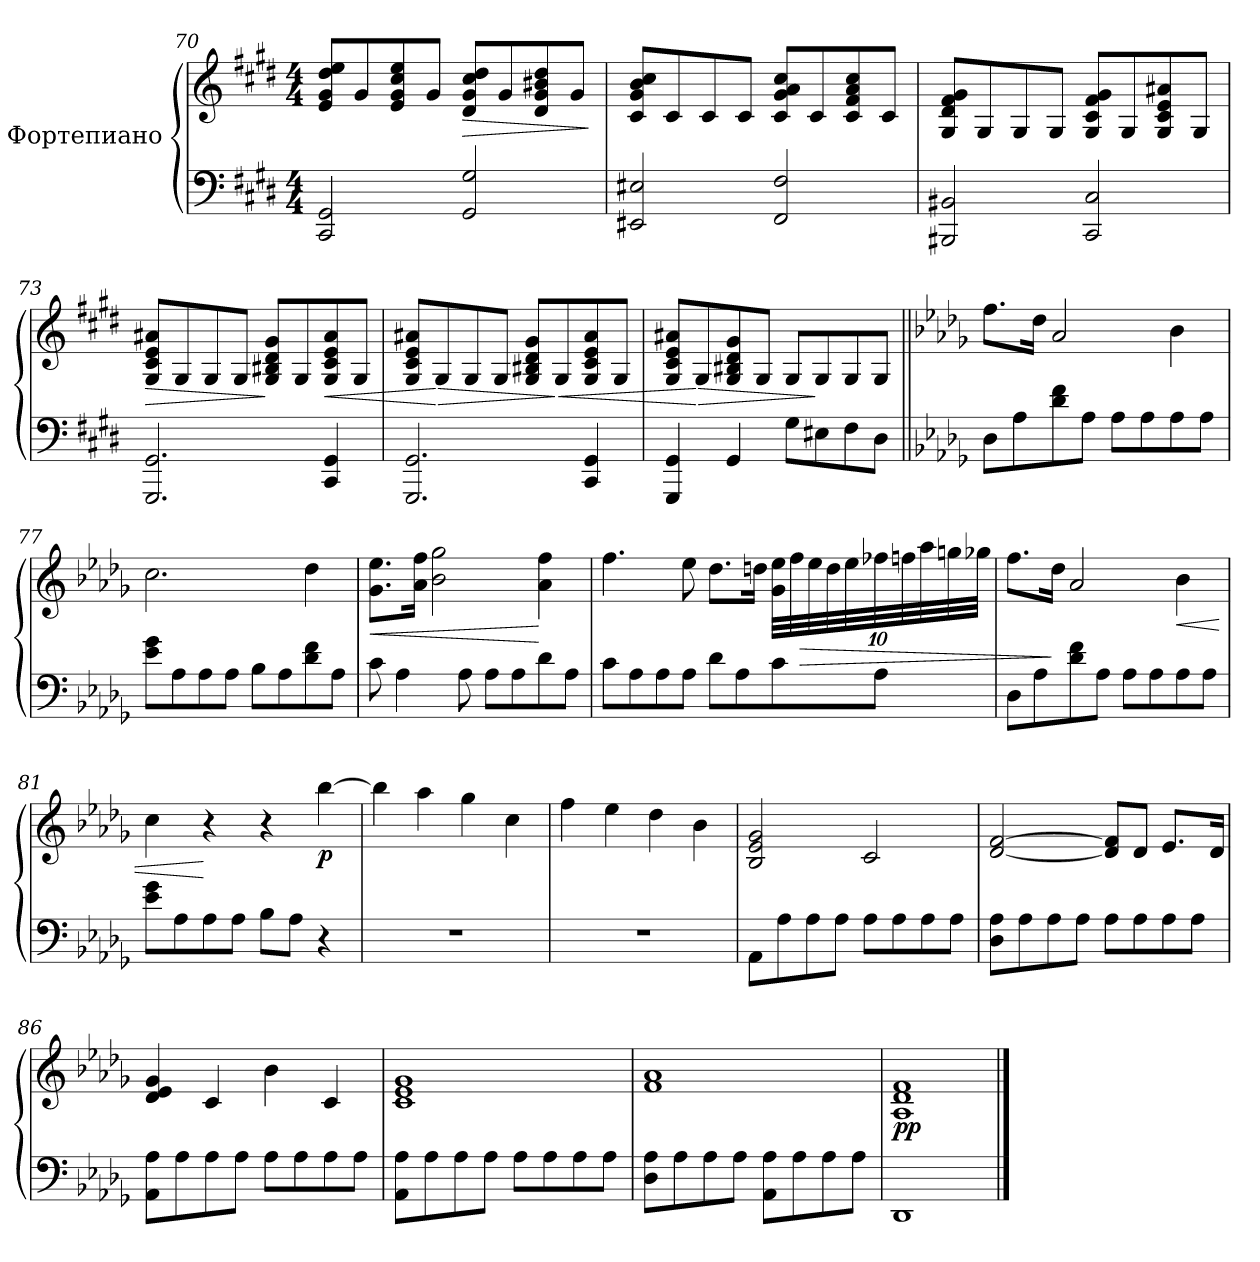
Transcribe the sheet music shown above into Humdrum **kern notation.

**kern	**kern	**dynam
*part1	*part1	*part1
*staff2	*staff1	*staff1/2
*I"Фортепиано	*	*
!!LO:LB:g=z
*clefF4	*clefG2	*
*k[f#c#g#d#]	*k[f#c#g#d#]	*
*M4/4	*M4/4	*
=70	=70	=70
2CC#/ 2GG#/	8e/ 8g#/ 8dd#/ 8ee/L	.
.	8g#/	.
.	8e/ 8g#/ 8cc#/ 8ee/	.
.	8g#/J	.
!	!	!LO:HP:b
2GG#/ 2G#/	8d#/ 8g#/ 8cc#/ 8dd#/L	>
.	8g#/	.
.	8d#/ 8g#/ 8b#X/ 8dd#/	.
.	8g#/J	.
.	.	]
=71	=71	=71
2EE#X/ 2E#X/	8c#/ 8g#/ 8b/ 8cc#/L	.
.	8c#/	.
.	8c#/	.
.	8c#/J	.
2FF#/ 2F#/	8c#/ 8g#/ 8a/ 8cc#/L	.
.	8c#/	.
.	8c#/ 8f#/ 8a/ 8cc#/	.
.	8c#/J	.
=72	=72	=72
2BBB#X/ 2BB#X/	8G#/ 8d#/ 8f#/ 8g#/L	.
.	8G#/	.
.	8G#/	.
.	8G#/J	.
2CC#/ 2C#/	8G#/ 8c#/ 8f#/ 8g#/L	.
.	8G#/	.
.	8G#/ 8c#/ 8e/ 8a#X/	.
.	8G#/J	.
!!LO:LB:g=z
=73	=73	=73
!	!	!LO:HP:b
2.GGG#/ 2.GG#/	8G#/ 8c#/ 8e/ 8a#X/L	>
.	8G#/	.
.	8G#/	.
.	8G#/J	.
.	8G#/ 8B#X/ 8d#/ 8g#/L	]
.	8G#/	.
!	!	!LO:HP:b
4CC#/ 4GG#/	8G#/ 8c#/ 8e/ 8a#/	<
.	8G#/J	.
=74	=74	=74
2.GGG#/ 2.GG#/	8G#/ 8c#/ 8e/ 8a#X/L	.
!	!	!LO:HP:n=1:b
.	8G#/	[ >
.	8G#/	.
.	8G#/J	.
.	8G#/ 8B#X/ 8d#/ 8g#/L	.
!	!	!LO:HP:n=1:b
.	8G#/	] <
4CC#/ 4GG#/	8G#/ 8c#/ 8e/ 8a#/	.
.	8G#/J	.
=75	=75	=75
4GGG#/ 4GG#/	8G#/ 8c#/ 8e/ 8a#X/L	.
!	!	!LO:HP:n=1:b
.	8G#/	[ >
4GG#/	8G#/ 8B#X/ 8d#/ 8g#/	.
.	8G#/J	.
8G#\L	8G#/L	.
8E#X\	8G#/	]
8F#\	8G#/	.
8D#\J	8G#/J	.
!!LO:LB:g=z
=76||	=76||	=76||
*k[b-e-a-d-g-]	*k[b-e-a-d-g-]	*
8D-\L	8.ff\L	.
8A-\	.	.
.	16dd-\Jk	.
8d-\ 8f\	2a-/	.
8A-\J	.	.
8A-\L	.	.
8A-\	.	.
8A-\	4b-\	.
8A-\J	.	.
=77	=77	=77
8e-\ 8g-\L	2.cc\	.
8A-\	.	.
8A-\	.	.
8A-\J	.	.
8B-\L	.	.
8A-\	.	.
8d-\ 8f\	4dd-\	.
8A-\J	.	.
=78	=78	=78
!	!	!LO:HP:b
8c\	8.g-\ 8.ee-\L	<
4A-\	.	.
.	16a-\ 16ff\Jk	.
.	2b-\ 2gg-\	.
8A-\	.	.
8A-\L	.	.
8A-\	.	.
8d-\	4a-\ 4ff\	[
8A-\J	.	.
!!LO:LB:g=z
=79	=79	=79
8c\L	4.ff\	.
8A-\	.	.
8A-\	.	.
8A-\J	8ee-\	.
8d-\L	8.dd-\L	.
8A-\	.	.
.	16ddn\Jk	.
*	*Xbrackettup	*
8c\	40g-\ 40ee-\LLL	.
.	40ff\	.
!	!	!LO:HP:b
.	40ee-\	>
.	40dd\	.
.	40ee-\	.
8A-\J	40ff-X\	.
.	40ffn\	.
.	40aa-\	.
.	40ggn\	.
.	40gg-X\JJJ	.
=80	=80	=80
8D-\L	8.ff\L	.
8A-\	.	.
.	16dd-\Jk	]
8d-\ 8f\	2a-/	.
8A-\J	.	.
8A-\L	.	.
8A-\	.	.
!	!	!LO:HP:b
8A-\	4b-\	<
8A-\J	.	.
=81	=81	=81
8e-\ 8g-\L	4cc\	.
8A-\	.	.
8A-\	4r	[
8A-\J	.	.
8B-\L	4r	.
8A-\J	.	.
!	!	!LO:DY:b
4r	[4bb-\	p
=82	=82	=82
1r	4bb-\]	.
.	4aa-\	.
.	4gg-\	.
.	4cc\	.
!!LO:PB:g=z
=83	=83	=83
1r	4ff\	.
.	4ee-\	.
.	4dd-\	.
.	4b-\	.
=84	=84	=84
8AA-\L	2B-/ 2e-/ 2g-/	.
8A-\	.	.
8A-\	.	.
8A-\J	.	.
8A-\L	2c/	.
8A-\	.	.
8A-\	.	.
8A-\J	.	.
=85	=85	=85
8D-\ 8A-\L	[2d-/ [2f/	.
8A-\	.	.
8A-\	.	.
8A-\J	.	.
8A-\L	8d-/] 8f/]L	.
8A-\	8d-/J	.
8A-\	8.e-/L	.
8A-\J	.	.
.	16d-/Jk	.
=86	=86	=86
8AA-\ 8A-\L	4d-/ 4e-/ 4g-/	.
8A-\	.	.
8A-\	4c/	.
8A-\J	.	.
8A-\L	4b-\	.
8A-\	.	.
8A-\	4c/	.
8A-\J	.	.
=87	=87	=87
8AA-\ 8A-\L	1c 1e- 1g-	.
8A-\	.	.
8A-\	.	.
8A-\J	.	.
8A-\L	.	.
8A-\	.	.
8A-\	.	.
8A-\J	.	.
!!LO:LB:g=z
=88	=88	=88
8D-\ 8A-\L	1f 1a-	.
8A-\	.	.
8A-\	.	.
8A-\J	.	.
8AA-\ 8A-\L	.	.
8A-\	.	.
8A-\	.	.
8A-\J	.	.
=89	=89	=89
!	!	!LO:DY:b
1DD-	1A- 1d- 1f	pp
==	==	==
*-	*-	*-
